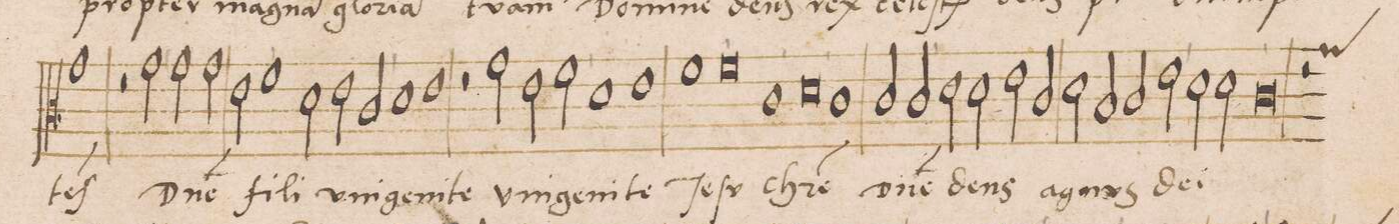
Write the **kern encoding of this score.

**kern	**text
*I"TENOR	*
*clefC3	*
*k[b-]	*
*met(c|)	*
*M2/1	*
1g	-te(n)ſ
2r	.
2g\,<	D(o-
=32-	=32-
2g\	-mi)-
2g\	-ne
2e\	fi-
1f\,<	-li
=33-	=33-
2d\	v-
2e\	-ni-
2c/,<	-ge-
=34-	=34-
1d	-ni-
1e	-te
=35-	=35-
2r	.
2g\	V-
2e\	-ni-
2f\,<	-ge-
=36-	=36-
1d	-ni-
1e	-te
=37-	=37-
1f	Je-
0f,<	-ſu
=38-	=38-
1c,<	Chr(is-
=39-	=39-
0d,<	-t)e
=40-	=40-
1c	D(o-
2c/	-mi)-
2c/,<	-ne
=41-	=41-
2d\	de-
2d\	-us
2e\	a-
2c/	.
=42-	=42-
2d\	-gnus
2B-/	.
2c/	.
2e\,<	de-
=43-	=43-
2d\	-i
2d\	.
0c,<	.
=44-	=44-
*custos:g	*
2r	.
*-	*-
